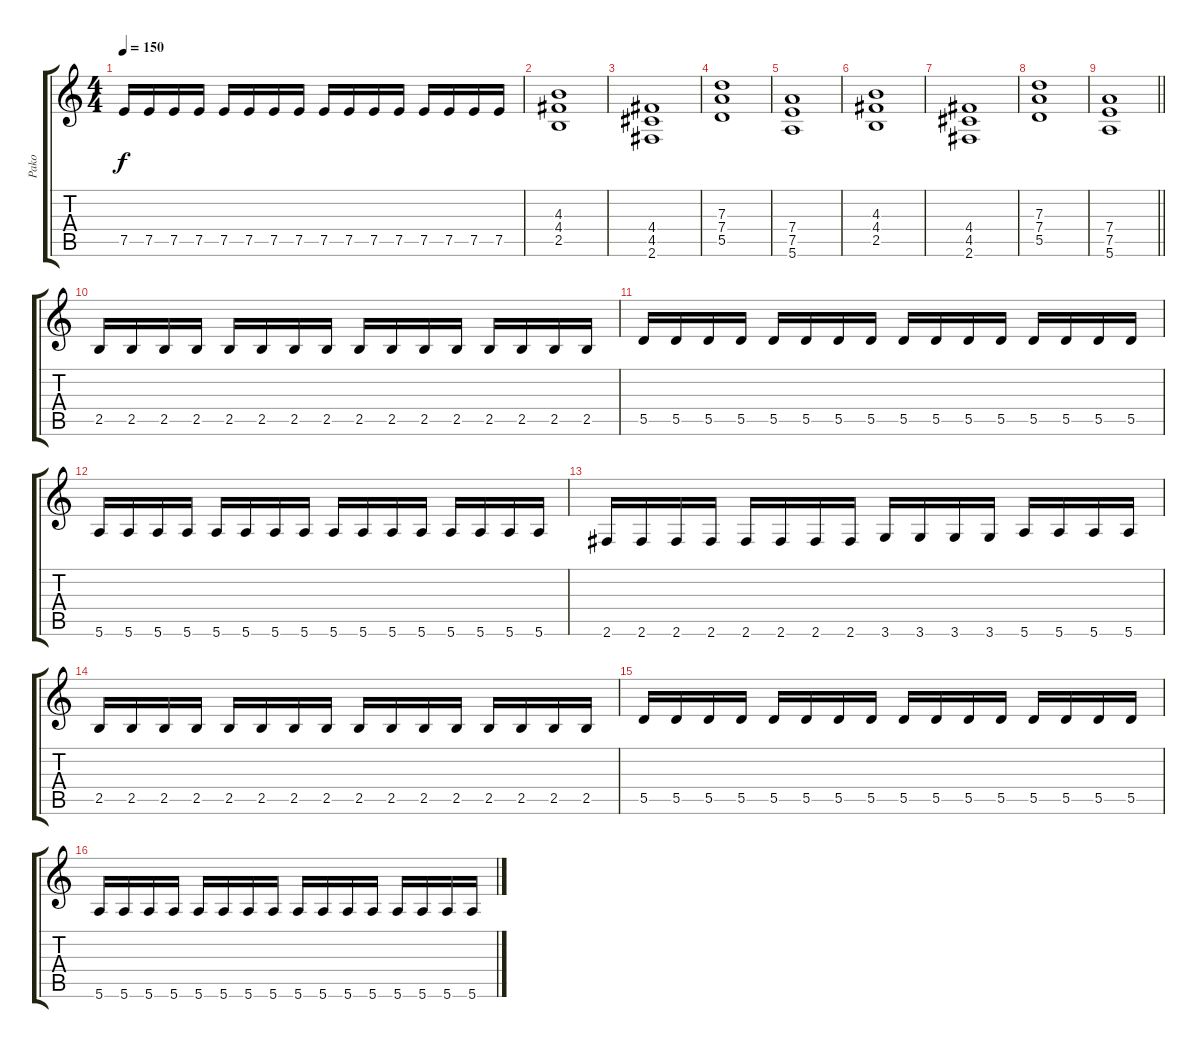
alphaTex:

\track ("Pako" "Pako") {instrument distortionguitar}
\staff {score tabs}
\tuning (E4 B3 G3 D3 A2 E2) {hide}
\ts (4 4)
\tempo 150
\clef g2
\ks c
7.5.16{dy f} 7.5.16 7.5.16 7.5.16 7.5.16 7.5.16 7.5.16 7.5.16 7.5.16 7.5.16 7.5.16 7.5.16 7.5.16 7.5.16 7.5.16 7.5.16 |
(4.3 4.4 2.5).1 |
(4.4 4.5 2.6).1 |
(7.3 7.4 5.5).1 |
(7.4 7.5 5.6).1 |
(4.3 4.4 2.5).1 |
(4.4 4.5 2.6).1 |
(7.3 7.4 5.5).1 |
\barLineRight lightlight
(7.4 7.5 5.6).1 |
2.5.16 2.5.16 2.5.16 2.5.16 2.5.16 2.5.16 2.5.16 2.5.16 2.5.16 2.5.16 2.5.16 2.5.16 2.5.16 2.5.16 2.5.16 2.5.16 |
5.5.16 5.5.16 5.5.16 5.5.16 5.5.16 5.5.16 5.5.16 5.5.16 5.5.16 5.5.16 5.5.16 5.5.16 5.5.16 5.5.16 5.5.16 5.5.16 |
5.6.16 5.6.16 5.6.16 5.6.16 5.6.16 5.6.16 5.6.16 5.6.16 5.6.16 5.6.16 5.6.16 5.6.16 5.6.16 5.6.16 5.6.16 5.6.16 |
2.6.16 2.6.16 2.6.16 2.6.16 2.6.16 2.6.16 2.6.16 2.6.16 3.6.16 3.6.16 3.6.16 3.6.16 5.6.16 5.6.16 5.6.16 5.6.16 |
2.5.16 2.5.16 2.5.16 2.5.16 2.5.16 2.5.16 2.5.16 2.5.16 2.5.16 2.5.16 2.5.16 2.5.16 2.5.16 2.5.16 2.5.16 2.5.16 |
5.5.16 5.5.16 5.5.16 5.5.16 5.5.16 5.5.16 5.5.16 5.5.16 5.5.16 5.5.16 5.5.16 5.5.16 5.5.16 5.5.16 5.5.16 5.5.16 |
5.6.16 5.6.16 5.6.16 5.6.16 5.6.16 5.6.16 5.6.16 5.6.16 5.6.16 5.6.16 5.6.16 5.6.16 5.6.16 5.6.16 5.6.16 5.6.16
